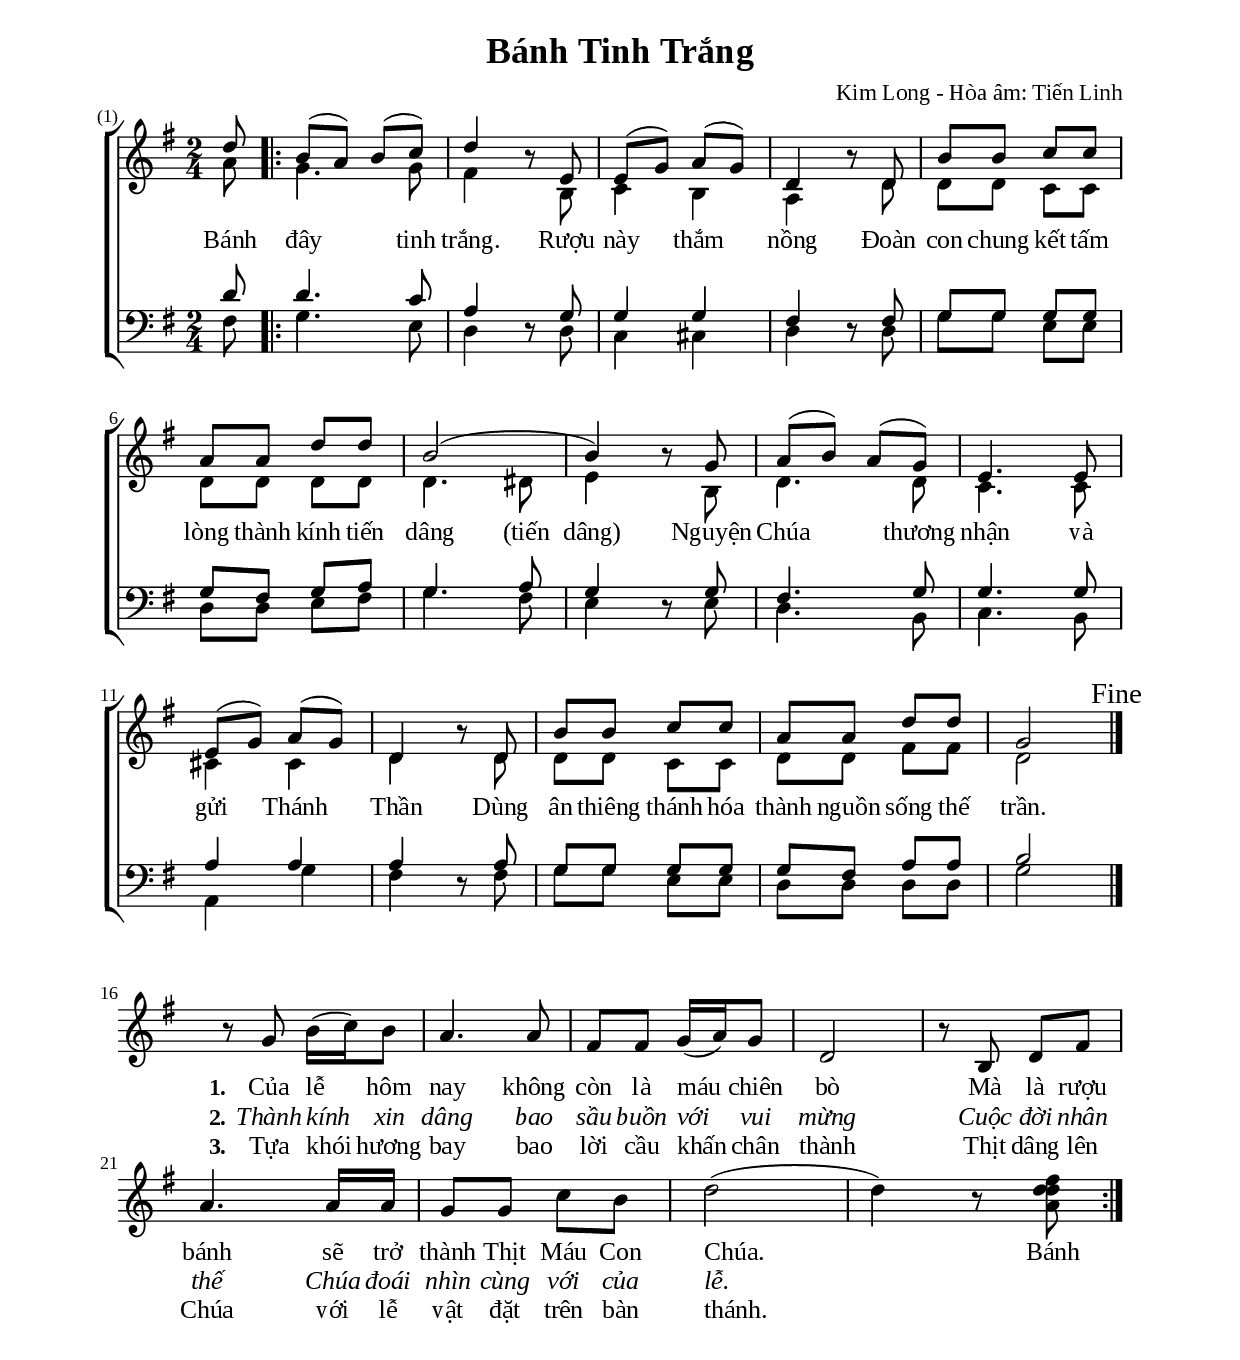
\version "2.20.0"
\include "english.ly"

\header {
  title = "Bánh Tinh Trắng"
  composer = "Kim Long - Hòa âm: Tiến Linh"
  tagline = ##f
}

globalSettings = {
  \set Score.barNumberVisibility = #all-bar-numbers-visible
  \key g \major
  \time 2/4
}

verseSettings = {
  \phrasingSlurDashed
}

\paper {
  #(set-paper-size "a4")
  top-margin = 15\mm
  bottom-margin = 15\mm
  left-margin = 20\mm
  right-margin = 20\mm
  indent = #0
  #(define fonts
	 (make-pango-font-tree "Liberation Serif"
	 		       "Liberation Serif"
			       "Liberation Serif"
			       (/ 20 20)))
}

printItalic = { \override LyricText.font-shape = #'italic }

% Soprano chorus music
musicChorusSoprano = \relative c'' {
  \partial 8 d8 |
  \set Score.repeatCommands = #'(start-repeat)
  b (a) b (c) |
  d4 r8 e, |
  e (g) a (g) |
  d4 r8 d |
  b' b c c |
  a a d d |
  b2 ( |
  b4) r8 g |
  a (b) a (g) |
  e4. e8 |
  e (g) a (g) |
  d4 r8 d |
  b' b c c |
  a a d d |
  g,2 \mark "Fine" \bar "|."
}

% Alto chorus music
musicChorusAlto = \relative c'' {
  \partial 8 a8 |
  g4. g8 |
  fs4 r8 b, |
  c4 b |
  a r8 d |
  d d c c |
  d d d d |
  d4. ds8 |
  e4 r8 b |
  d4. d8 |
  c4. c8 |
  cs4 cs |
  d r8 d |
  d d c c |
  d d fs fs |
  d2
}

% Tenor chorus music
musicChorusTenor = \relative c' {
  \partial 8 d8 |
  d4. c8 |
  a4 r8 g |
  g4 g |
  fs r8 fs |
  g g g g |
  g fs g a |
  g4. a8 |
  g4 r8 g |
  fs4. g8 |
  g4. g8 |
  a4 a |
  a r8 a |
  g g g g |
  g fs a a |
  b2
}

% Basso chorus music
musicChorusBasso = \relative c {
  \partial 8 fs8 |
  g4. e8 |
  d4 r8 d |
  c4 cs |
  d r8 d |
  g g e e |
  d d e fs |
  g4. fs8 |
  e4 r8 e |
  d4. b8 |
  c4. b8 |
  a4 g' |
  fs r8 fs |
  g g e e |
  d d d d |
  g2
}

% Verse music
verseMusic = \relative c'' {
  \bar "" \set Score.currentBarNumber = #16
  r8 g b16 (c) b8 |
  a4. a8 |
  fs fs g16 (a) g8 |
  d2 |
  r8 b d fs |
  a4. a16 a |
  g8 g c b |
  d2 ( |
  d4) r8 <d a d fs>
  \set Score.repeatCommands = #'(end-repeat)
}


% Chorus lyrics
lyricChorus = \lyricmode {
  Bánh đây tinh trắng. Rượu này thắm nồng
  Đoàn con chung kết tấm lòng thành kính tiến dâng (tiến dâng)
  Nguyện Chúa thương nhận và gửi Thánh Thần
  Dùng ân thiêng thánh hóa thành nguồn sống thế trần.
}

% Verse lyrics
lyricVerseOne = \lyricmode {
  \set stanza = #"1."
  Của lễ hôm nay không còn là máu chiên bò
  Mà là rượu bánh sẽ trở thành Thịt Máu Con Chúa.
  Bánh
}

lyricVerseTwo = \lyricmode {
  \set stanza = #"2."
  Thành kính xin dâng bao sầu buồn với vui mừng
  Cuộc đời nhân thế Chúa đoái nhìn cùng với của lễ.
}

lyricVerseThree = \lyricmode {
  \set stanza = #"3."
  Tựa khói hương bay bao lời cầu khấn chân thành
  Thịt dâng lên Chúa với lễ vật đặt trên bàn thánh.
}

% Layout

\score {
    \new ChoirStaff <<
      \new Staff \with {
        \consists "Merge_rests_engraver"
      }
      <<
        
        \clef "treble"
        \new Voice = "soprano" {
          \voiceOne \globalSettings \stemUp \slurUp \musicChorusSoprano
        }
        \new Voice = "alto" {
          \voiceTwo \globalSettings \stemDown \slurDown \musicChorusAlto
        }
      >>
      \new Lyrics \lyricsto alto \lyricChorus
      \new Staff \with {
        \consists "Merge_rests_engraver"
      }
      <<
        \clef "bass"
        
        \new Voice = "tenor" {
          \voiceOne \globalSettings \stemUp \slurUp \musicChorusTenor
        }
        \new Voice = "basso" {
          \voiceTwo \globalSettings \stemDown \slurDown \musicChorusBasso
        }
      >>
    >>
}

\score {
  \new ChoirStaff <<
  \new Staff = verses <<
    \override Staff.TimeSignature.transparent = ##t
      \new Voice = "verse" {
        \globalSettings \stemNeutral \verseMusic
      }
    >>
    \new Lyrics \lyricsto verse \lyricVerseOne
    \new Lyrics \with \printItalic \lyricsto verse \lyricVerseTwo 
    \new Lyrics \lyricsto verse \lyricVerseThree
  >>
}

